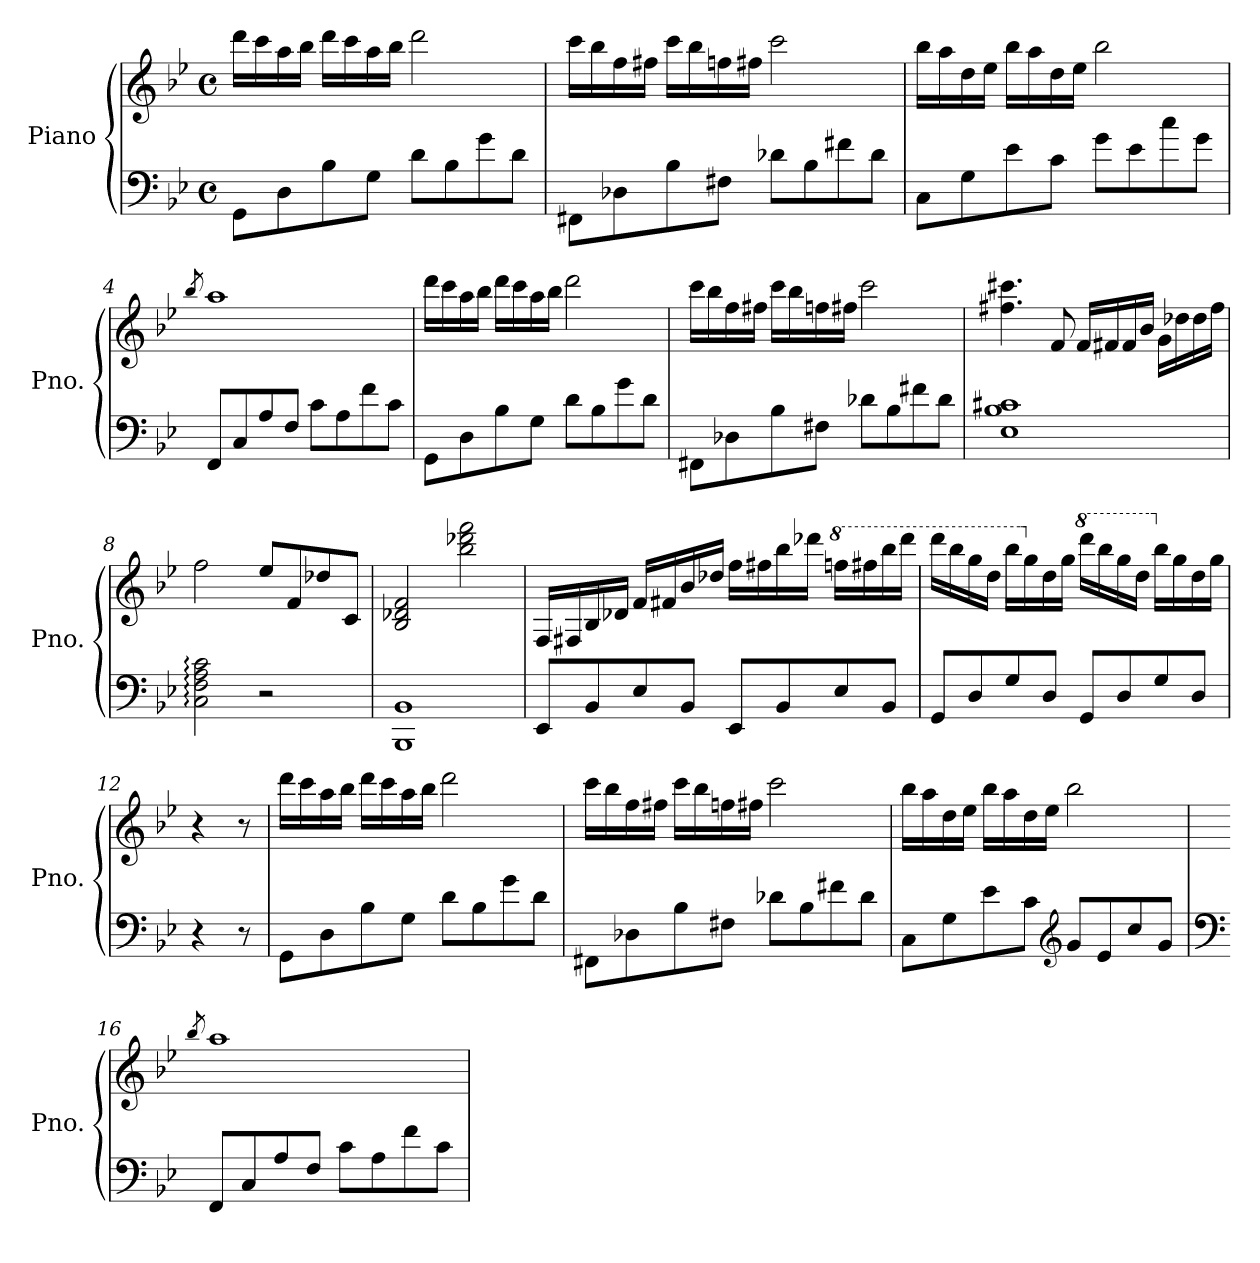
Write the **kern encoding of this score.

**kern	**kern
*part1	*part1
*staff2	*staff1
*I"Piano	*
*I'Pno.	*
*clefF4	*clefG2
*k[b-e-]	*k[b-e-]
*M4/4	*M4/4
*met(c)	*met(c)
*MM92	*MM92
=1	=1
8GG\L	16ddd\LL
.	16ccc\
8D\	16aa\
.	16bb-\JJ
8B-\	16ddd\LL
.	16ccc\
8G\J	16aa\
.	16bb-\JJ
8d\L	2ddd\
8B-\	.
8g\	.
8d\J	.
=2	=2
8FF#X\L	16ccc\LL
.	16bb-\
8D-X\	16ff\
.	16ff#X\JJ
8B-\	16ccc\LL
.	16bb-\
8F#X\J	16ffn\
.	16ff#X\JJ
8d-X\L	2ccc\
8B-\	.
8f#X\	.
8d-\J	.
!!LO:LB:g=z
=3	=3
8C\L	16bb-\LL
.	16aa\
8G\	16dd\
.	16ee-\JJ
8e-\	16bb-\LL
.	16aa\
8c\J	16dd\
.	16ee-\JJ
8g\L	2bb-\
8e-\	.
8cc\	.
8g\J	.
=4	=4
.	8qbb-/
8FF/L	1aa
8C/	.
8A/	.
8F/J	.
8c\L	.
8A\	.
8f\	.
8c\J	.
=5	=5
8GG\L	16ddd\LL
.	16ccc\
8D\	16aa\
.	16bb-\JJ
8B-\	16ddd\LL
.	16ccc\
8G\J	16aa\
.	16bb-\JJ
8d\L	2ddd\
8B-\	.
8g\	.
8d\J	.
!!LO:LB:g=z
=6	=6
8FF#X\L	16ccc\LL
.	16bb-\
8D-X\	16ff\
.	16ff#X\JJ
8B-\	16ccc\LL
.	16bb-\
8F#X\J	16ffn\
.	16ff#X\JJ
8d-X\L	2ccc\
8B-\	.
8f#X\	.
8d-\J	.
=7	=7
1E- 1B- 1c#X	4.ff#X\ 4.ccc#X\
.	8f/
.	16f/LL
.	16f#X/
.	16f#/
.	16b-/JJ
.	16g\LL
.	16dd-X\
.	16dd-\
.	16ff#\JJ
=8	=8
2C\: 2F\: 2A\: 2c\:	2ff\
2r	8ee-/L
.	8f/
.	8dd-X/
.	8c/J
=9	=9
1BBB- 1BB-	2B-/ 2d-X/ 2f/
.	2bb-\ 2ddd-X\ 2fff\
!!LO:LB:g=z
=10	=10
8EE-/L	16F/LL
.	16F#X/
8BB-/	16B-/
.	16d-X/JJ
8E-/	16f/LL
.	16f#X/
8BB-/J	16b-/
.	16dd-X/JJ
8EE-/L	16ff\LL
.	16ff#X\
8BB-/	16bb-\
.	16ddd-X\JJ
*	*8va
8E-/	16fffn\LL
.	16fff#X\
8BB-/J	16bbb-\
.	16dddd-\JJ
=11	=11
8GG/L	16dddd\LL
.	16bbb-\
8D/	16ggg\
.	16ddd\JJ
8G/	16bbb-\LL
*	*X8va
.	16gg\
8D/J	16dd\
.	16gg\JJ
*	*8va
8GG/L	16dddd\LL
.	16bbb-\
8D/	16ggg\
.	16ddd\JJ
*	*X8va
8G/	16bb-\LL
.	16gg\
8D/J	16dd\
.	16gg\JJ
=12	=12
4r	4r
8r	8r
!!LO:LB:g=z
=13	=13
8GG\L	16ddd\LL
.	16ccc\
8D\	16aa\
.	16bb-\JJ
8B-\	16ddd\LL
.	16ccc\
8G\J	16aa\
.	16bb-\JJ
8d\L	2ddd\
8B-\	.
8g\	.
8d\J	.
=14	=14
8FF#X\L	16ccc\LL
.	16bb-\
8D-X\	16ff\
.	16ff#X\JJ
8B-\	16ccc\LL
.	16bb-\
8F#X\J	16ffn\
.	16ff#X\JJ
8d-X\L	2ccc\
8B-\	.
8f#X\	.
8d-\J	.
!!LO:PB:g=z
=15	=15
8C\L	16bb-\LL
.	16aa\
8G\	16dd\
.	16ee-\JJ
8e-\	16bb-\LL
.	16aa\
8c\J	16dd\
.	16ee-\JJ
*clefG2	*
8g/L	2bb-\
8e-/	.
8cc/	.
8g/J	.
=16	=16
*clefF4	*
.	8qbb-/
8FF/L	1aa
8C/	.
8A/	.
8F/J	.
8c\L	.
8A\	.
8f\	.
8c\J	.
=	=
*-	*-
